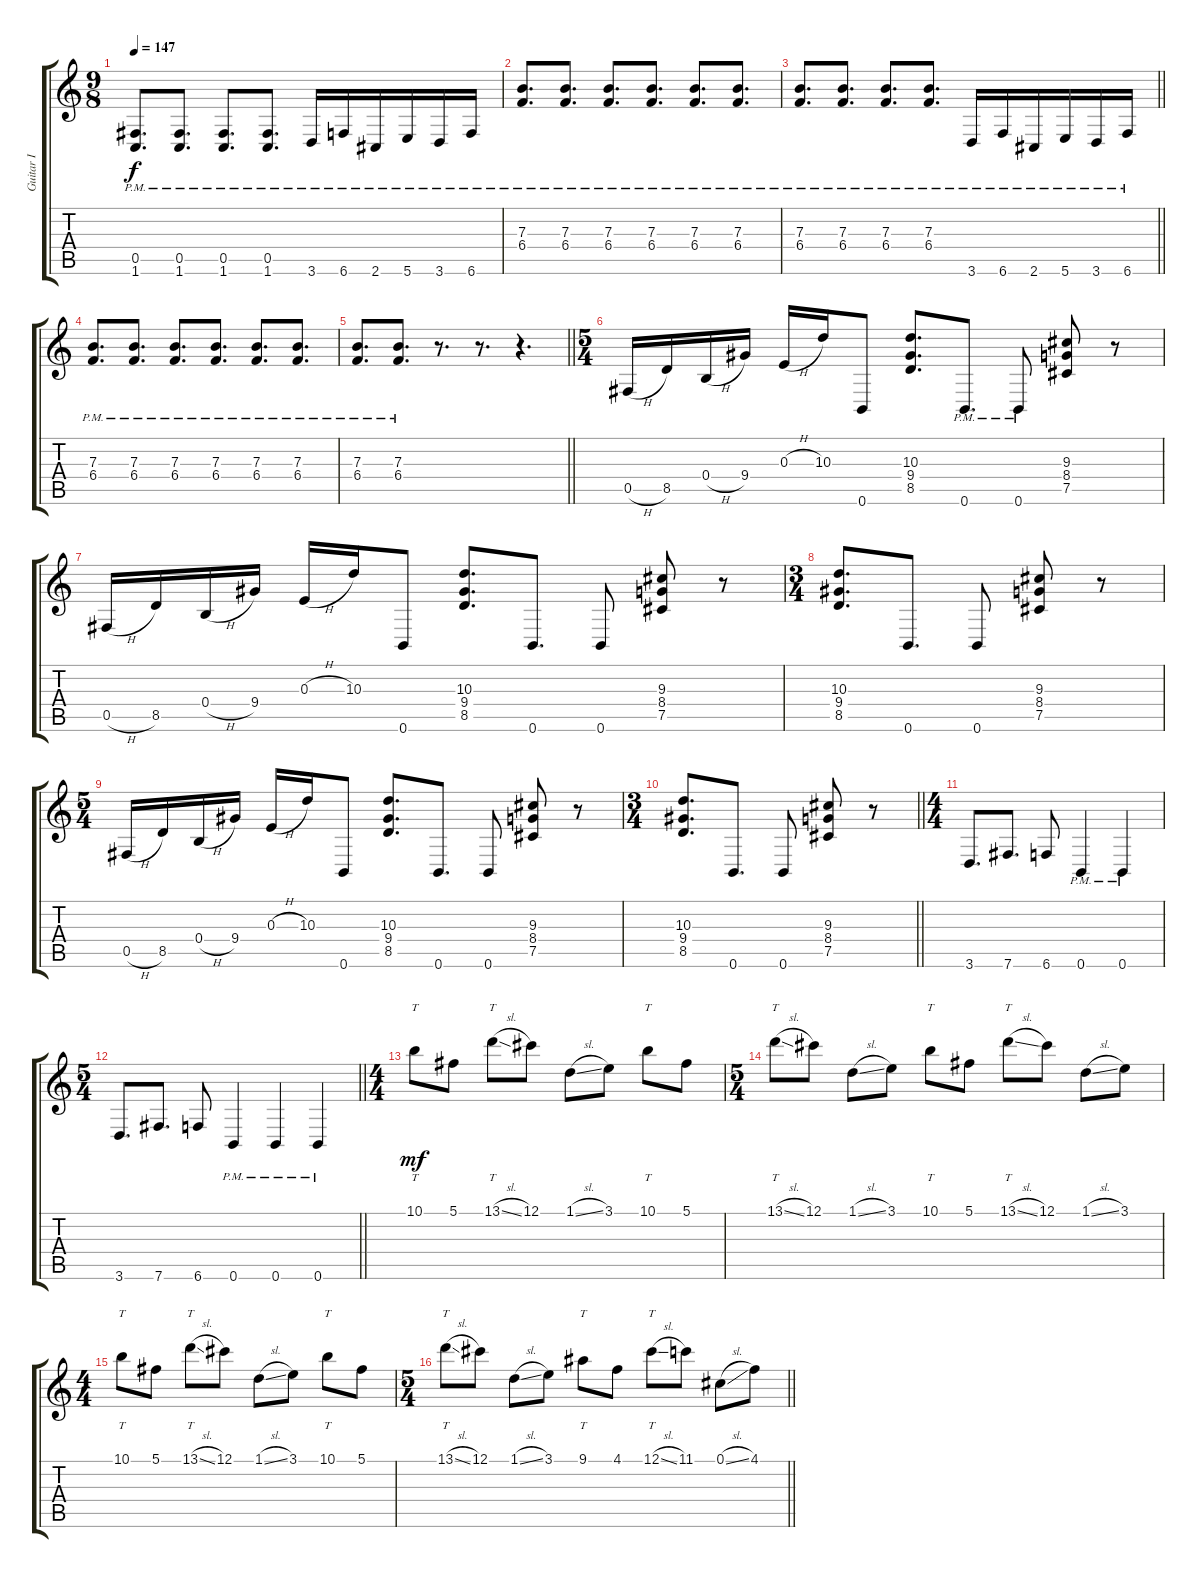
\track ("Guitar I" "Guitar I") {instrument distortionguitar}
\staff {score tabs}
\tuning (Db4 Ab3 E3 B2 Gb2 B1) {hide}
\ts (9 8)
\tempo 147
\clef g2
\ks c
(0.5{pm} 1.6{pm}).8{d dy f} (0.5{pm} 1.6{pm}).8{d} (0.5{pm} 1.6{pm}).8{d} (0.5{pm} 1.6{pm}).8{d} 3.6{pm}.16 6.6{pm}.16 2.6{pm}.16 5.6{pm}.16 3.6{pm}.16 6.6{pm}.16 |
(7.3{pm} 6.4{pm}).8{d} (7.3{pm} 6.4{pm}).8{d} (7.3{pm} 6.4{pm}).8{d} (7.3{pm} 6.4{pm}).8{d} (7.3{pm} 6.4{pm}).8{d} (7.3{pm} 6.4{pm}).8{d} |
\barLineRight lightlight
(7.3{pm} 6.4{pm}).8{d} (7.3{pm} 6.4{pm}).8{d} (7.3{pm} 6.4{pm}).8{d} (7.3{pm} 6.4{pm}).8{d} 3.6{pm}.16 6.6{pm}.16 2.6{pm}.16 5.6{pm}.16 3.6{pm}.16 6.6{pm}.16 |
(7.3{pm} 6.4{pm}).8{d} (7.3{pm} 6.4{pm}).8{d} (7.3{pm} 6.4{pm}).8{d} (7.3{pm} 6.4{pm}).8{d} (7.3{pm} 6.4{pm}).8{d} (7.3{pm} 6.4{pm}).8{d} |
\barLineRight lightlight
(7.3{pm} 6.4{pm}).8{d} (7.3{pm} 6.4{pm}).8{d} r.8{d} r.8{d} r.4{d} |
\ts (5 4)
0.5{h}.16 8.5.16 0.4{h}.16 9.4.16 0.3{h}.16 10.3.16 0.6.8 (10.3 9.4 8.5).8{d} 0.6{pm}.8{d} 0.6{pm}.8 (9.3 8.4 7.5).8 r.8 |
0.5{h}.16 8.5.16 0.4{h}.16 9.4.16 0.3{h}.16 10.3.16 0.6.8 (10.3 9.4 8.5).8{d} 0.6.8{d} 0.6.8 (9.3 8.4 7.5).8 r.8 |
\ts (3 4)
(10.3 9.4 8.5).8{d} 0.6.8{d} 0.6.8 (9.3 8.4 7.5).8 r.8 |
\ts (5 4)
0.5{h}.16 8.5.16 0.4{h}.16 9.4.16 0.3{h}.16 10.3.16 0.6.8 (10.3 9.4 8.5).8{d} 0.6.8{d} 0.6.8 (9.3 8.4 7.5).8 r.8 |
\ts (3 4)
\barLineRight lightlight
(10.3 9.4 8.5).8{d} 0.6.8{d} 0.6.8 (9.3 8.4 7.5).8 r.8 |
\ts (4 4)
3.6.8{d} 7.6.8{d} 6.6.8 0.6{pm}.4 0.6{pm}.4 |
\ts (5 4)
\barLineRight lightlight
3.6.8{d} 7.6.8{d} 6.6.8 0.6{pm}.4 0.6{pm}.4 0.6{pm}.4 |
\ts (4 4)
10.1.8{tt dy mf} 5.1.8 13.1{sl}.8{tt} 12.1.8 1.1{sl}.8 3.1.8 10.1.8{tt} 5.1.8 |
\ts (5 4)
13.1{sl}.8{tt} 12.1.8 1.1{sl}.8 3.1.8 10.1.8{tt} 5.1.8 13.1{sl}.8{tt} 12.1.8 1.1{sl}.8 3.1.8 |
\ts (4 4)
10.1.8{tt} 5.1.8 13.1{sl}.8{tt} 12.1.8 1.1{sl}.8 3.1.8 10.1.8{tt} 5.1.8 |
\ts (5 4)
\barLineRight lightlight
13.1{sl}.8{tt} 12.1.8 1.1{sl}.8 3.1.8 9.1.8{tt} 4.1.8 12.1{sl}.8{tt} 11.1.8 0.1{sl}.8 4.1.8
